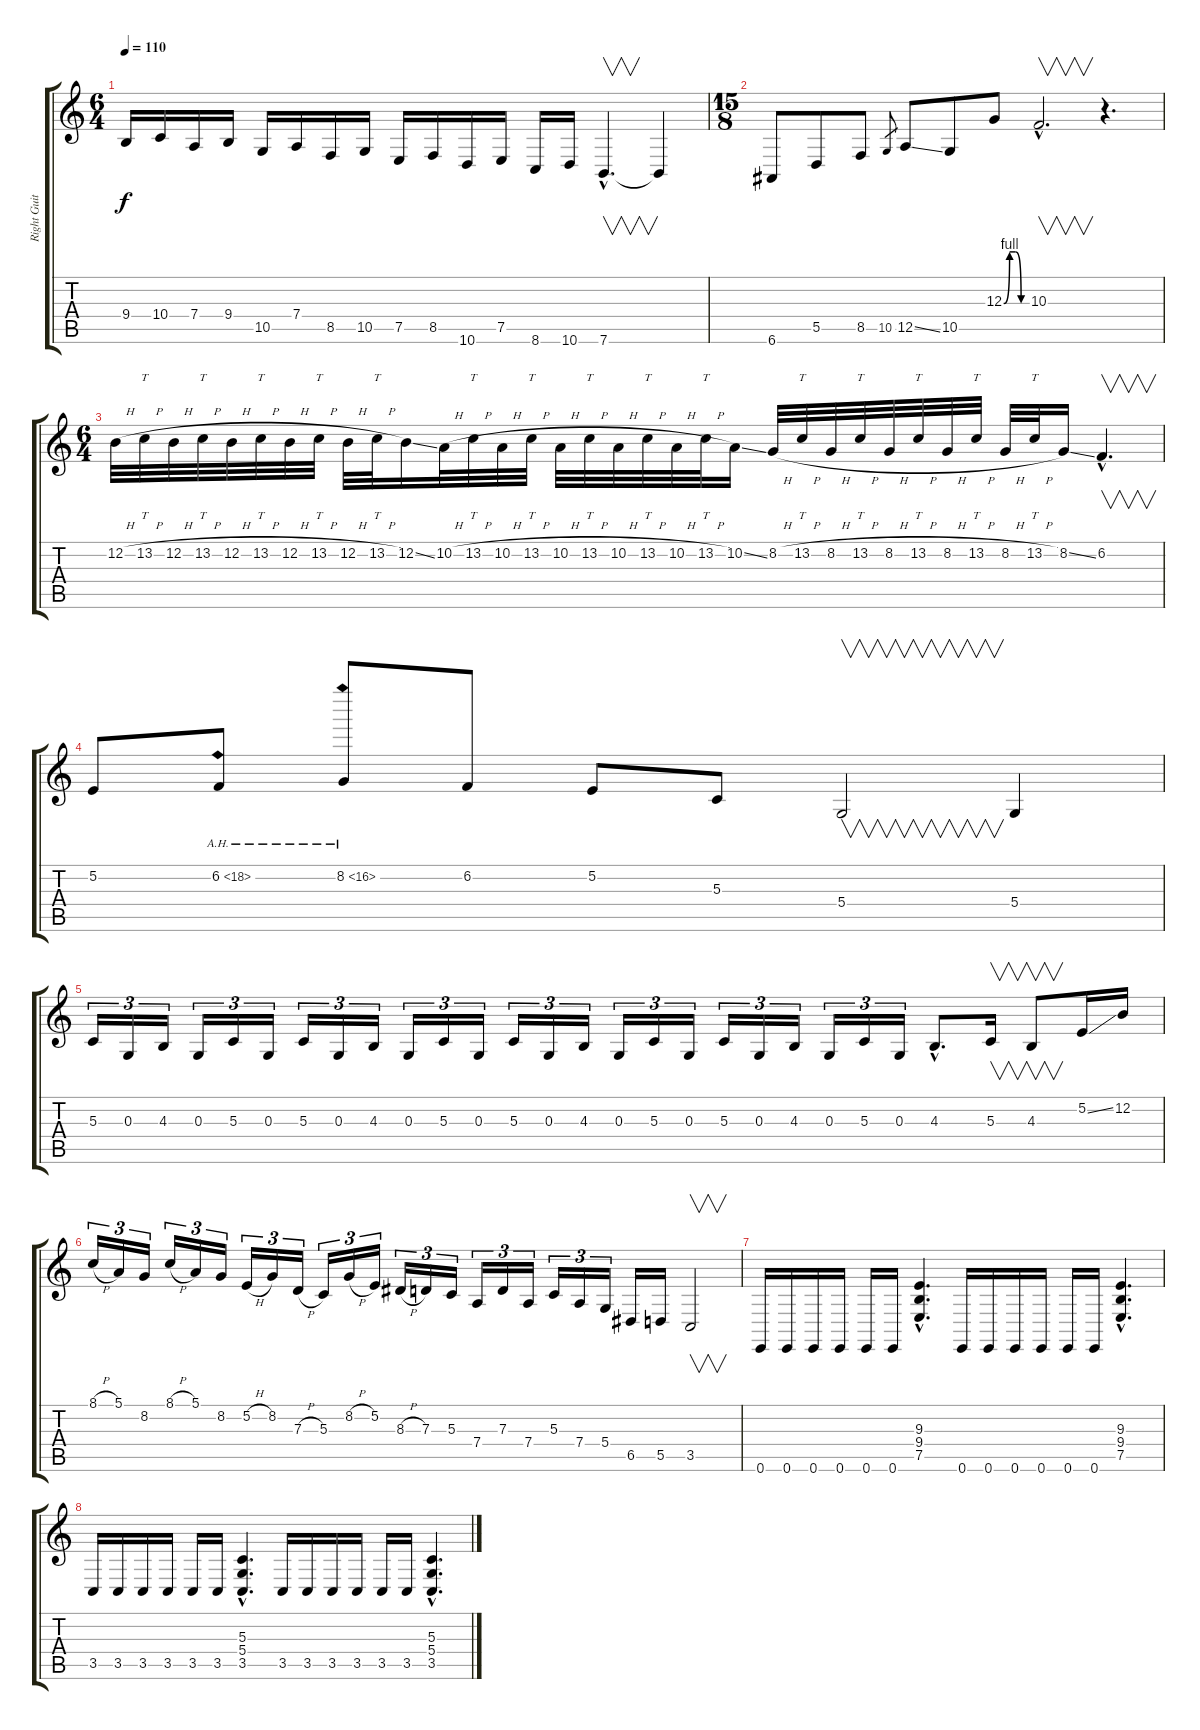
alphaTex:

\track ("Right Guitar Synth" "Right Guit") {instrument pad5bowed}
\staff {score tabs}
\tuning (E4 B3 G3 D3 A2 E2) {hide}
\ts (6 4)
\tempo 110
\clef g2
\ks c
9.4.16{dy f} 10.4.16 7.4.16 9.4.16 10.5.16 7.4.16 8.5.16 10.5.16 7.5.16 8.5.16 10.6.16 7.5.16 8.6.16 10.6.16 7.6{hac}.4{v d} 7.6{t}.4 |
\ts (15 8)
6.6.8 5.5.8 8.5.8 10.5.8{gr} 12.5{ss}.8 10.5.8 12.3{be (custom 0 0 15 4 30 4 45 0 60 0)}.8 10.3{hac}.2{v d} r.4{d} |
\ts (6 4)
12.2{h}.32 13.2{h}.32{tt} 12.2{h}.32 13.2{h}.32{tt} 12.2{h}.32 13.2{h}.32{tt} 12.2{h}.32 13.2{h}.32{tt} 12.2{h}.32 13.2{h}.32{tt} 12.2{ss}.16 10.2{h}.32 13.2{h}.32{tt} 10.2{h}.32 13.2{h}.32{tt} 10.2{h}.32 13.2{h}.32{tt} 10.2{h}.32 13.2{h}.32{tt} 10.2{h}.32 13.2{h}.32{tt} 10.2{ss}.16 8.2{h}.32 13.2{h}.32{tt} 8.2{h}.32 13.2{h}.32{tt} 8.2{h}.32 13.2{h}.32{tt} 8.2{h}.32 13.2{h}.32{tt} 8.2{h}.32 13.2{h}.32{tt} 8.2{ss}.16 6.2{hac}.4{v d} |
5.2.8 6.2{ah 12}.8 8.2{ah 8}.8 6.2.8 5.2.8 5.3.8 5.4.2{v} 5.4.4 |
5.3.16{tu (3 2)} 0.3.16{tu (3 2)} 4.3.16{tu (3 2)} 0.3.16{tu (3 2)} 5.3.16{tu (3 2)} 0.3.16{tu (3 2)} 5.3.16{tu (3 2)} 0.3.16{tu (3 2)} 4.3.16{tu (3 2)} 0.3.16{tu (3 2)} 5.3.16{tu (3 2)} 0.3.16{tu (3 2)} 5.3.16{tu (3 2)} 0.3.16{tu (3 2)} 4.3.16{tu (3 2)} 0.3.16{tu (3 2)} 5.3.16{tu (3 2)} 0.3.16{tu (3 2)} 5.3.16{tu (3 2)} 0.3.16{tu (3 2)} 4.3.16{tu (3 2)} 0.3.16{tu (3 2)} 5.3.16{tu (3 2)} 0.3.16{tu (3 2)} 4.3{hac}.8{d} 5.3.16{v} 4.3.8{v} 5.2{ss}.16 12.2.16 |
8.1{h}.16{tu (3 2)} 5.1.16{tu (3 2)} 8.2.16{tu (3 2)} 8.1{h}.16{tu (3 2)} 5.1.16{tu (3 2)} 8.2.16{tu (3 2)} 5.2{h}.16{tu (3 2)} 8.2.16{tu (3 2)} 7.3{h}.16{tu (3 2)} 5.3.16{tu (3 2)} 8.2{h}.16{tu (3 2)} 5.2.16{tu (3 2)} 8.3{h}.16{tu (3 2)} 7.3.16{tu (3 2)} 5.3.16{tu (3 2)} 7.4.16{tu (3 2)} 7.3.16{tu (3 2)} 7.4.16{tu (3 2)} 5.3.16{tu (3 2)} 7.4.16{tu (3 2)} 5.4.16{tu (3 2)} 6.5.16 5.5.16 3.5.2{v} |
0.6.16 0.6.16 0.6.16 0.6.16 0.6.16 0.6.16 (9.3{hac} 9.4{hac} 7.5{hac}).4{d} 0.6.16 0.6.16 0.6.16 0.6.16 0.6.16 0.6.16 (9.3{hac} 9.4{hac} 7.5{hac}).4{d} |
3.5.16 3.5.16 3.5.16 3.5.16 3.5.16 3.5.16 (5.3{hac} 5.4{hac} 3.5{hac}).4{d} 3.5.16 3.5.16 3.5.16 3.5.16 3.5.16 3.5.16 (5.3{hac} 5.4{hac} 3.5{hac}).4{d}
